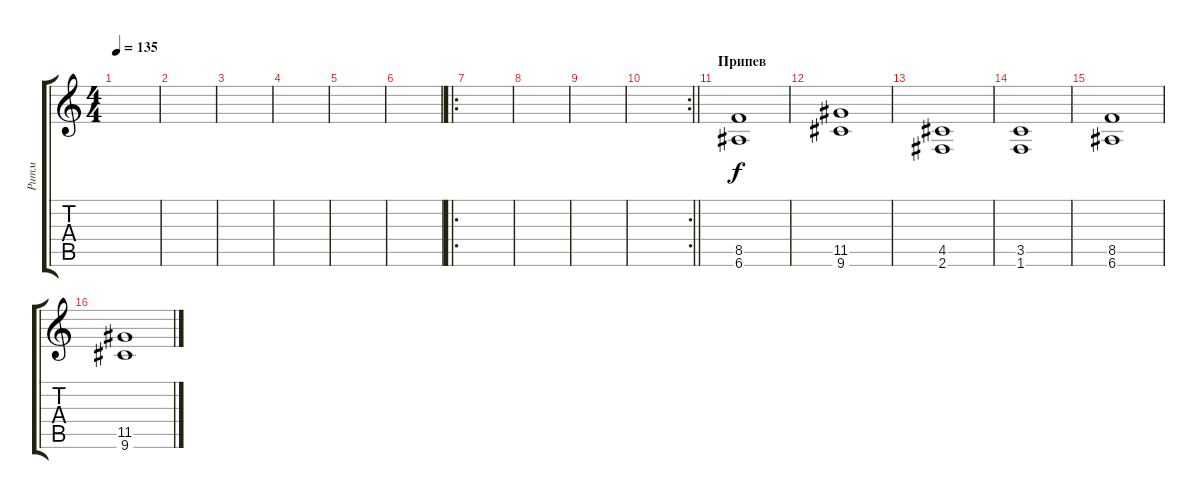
\track ("Ритм " "Ритм ") {instrument distortionguitar}
\staff {score tabs}
\tuning (E4 B3 G3 D3 A2 E2) {hide}
\ts (4 4)
\tempo 135
\clef g2
\ks c
|
|
|
|
|
|
\ro
|
|
|
\rc 2
\barLineRight lightlight
|
\section ("" "Припев")
(8.5 6.6).1 |
(11.5 9.6).1 |
(4.5 2.6).1 |
(3.5 1.6).1 |
(8.5 6.6).1 |
(11.5 9.6).1
